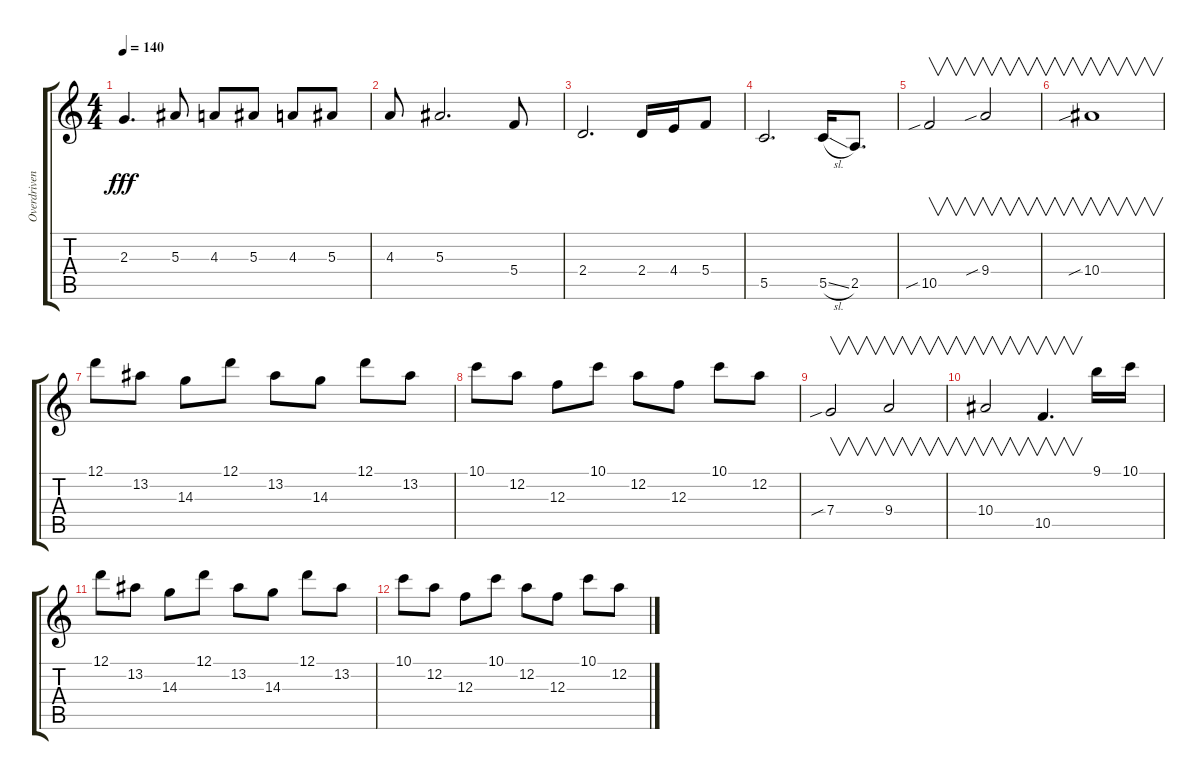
\track ("Overdriven" "Overdriven") {instrument overdrivenguitar}
\staff {score tabs}
\tuning (D4 A3 F3 C3 G2 C2) {hide}
\ts (4 4)
\tempo 140
\clef g2
\ks c
2.3.4{d dy fff} 5.3.8 4.3.8 5.3.8 4.3.8 5.3.8 |
4.3.8 5.3.2{d} 5.4.8 |
2.4.2{d} 2.4.16 4.4.16 5.4.8 |
5.5.2{d} 5.5{sl}.16 2.5.8{d} |
10.5{sib}.2{v} 9.4{sib}.2{v} |
10.4{sib}.1{v} |
12.1.8 13.2.8 14.3.8 12.1.8 13.2.8 14.3.8 12.1.8 13.2.8 |
10.1.8 12.2.8 12.3.8 10.1.8 12.2.8 12.3.8 10.1.8 12.2.8 |
7.4{sib}.2{v} 9.4.2{v} |
10.4.2{v} 10.5.4{v d} 9.1.16 10.1.16 |
12.1.8 13.2.8 14.3.8 12.1.8 13.2.8 14.3.8 12.1.8 13.2.8 |
10.1.8 12.2.8 12.3.8 10.1.8 12.2.8 12.3.8 10.1.8 12.2.8
